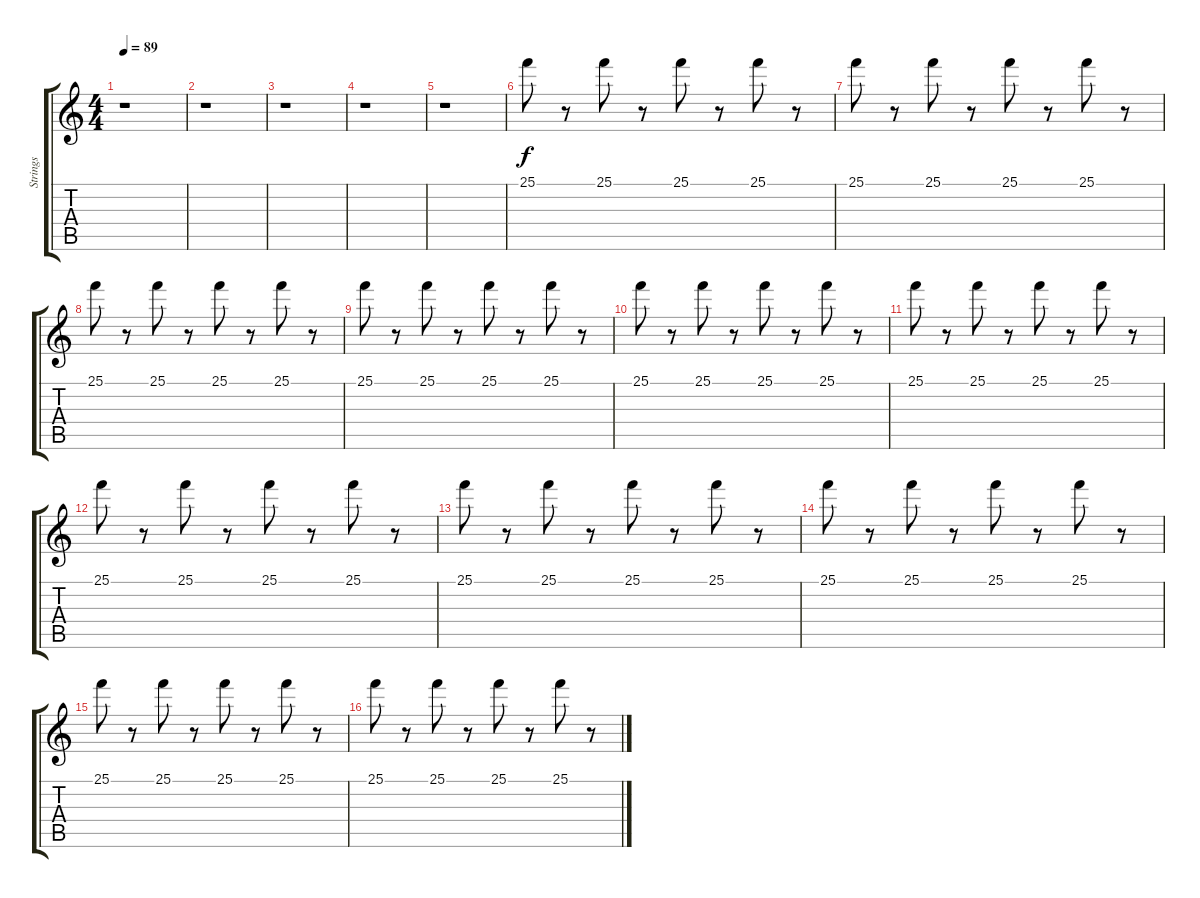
\track ("Strings" "Strings") {instrument stringensemble1}
\staff {score tabs}
\tuning (E4 B3 G3 D3 A2 E2) {hide}
\ts (4 4)
\tempo 89
\clef g2
\ks c
r.1{dy f} |
r.1 |
r.1 |
r.1 |
r.1 |
25.1.8 r.8 25.1.8 r.8 25.1.8 r.8 25.1.8 r.8 |
25.1.8 r.8 25.1.8 r.8 25.1.8 r.8 25.1.8 r.8 |
25.1.8 r.8 25.1.8 r.8 25.1.8 r.8 25.1.8 r.8 |
25.1.8 r.8 25.1.8 r.8 25.1.8 r.8 25.1.8 r.8 |
25.1.8 r.8 25.1.8 r.8 25.1.8 r.8 25.1.8 r.8 |
25.1.8 r.8 25.1.8 r.8 25.1.8 r.8 25.1.8 r.8 |
25.1.8 r.8 25.1.8 r.8 25.1.8 r.8 25.1.8 r.8 |
25.1.8 r.8 25.1.8 r.8 25.1.8 r.8 25.1.8 r.8 |
25.1.8 r.8 25.1.8 r.8 25.1.8 r.8 25.1.8 r.8 |
25.1.8 r.8 25.1.8 r.8 25.1.8 r.8 25.1.8 r.8 |
25.1.8 r.8 25.1.8 r.8 25.1.8 r.8 25.1.8 r.8
